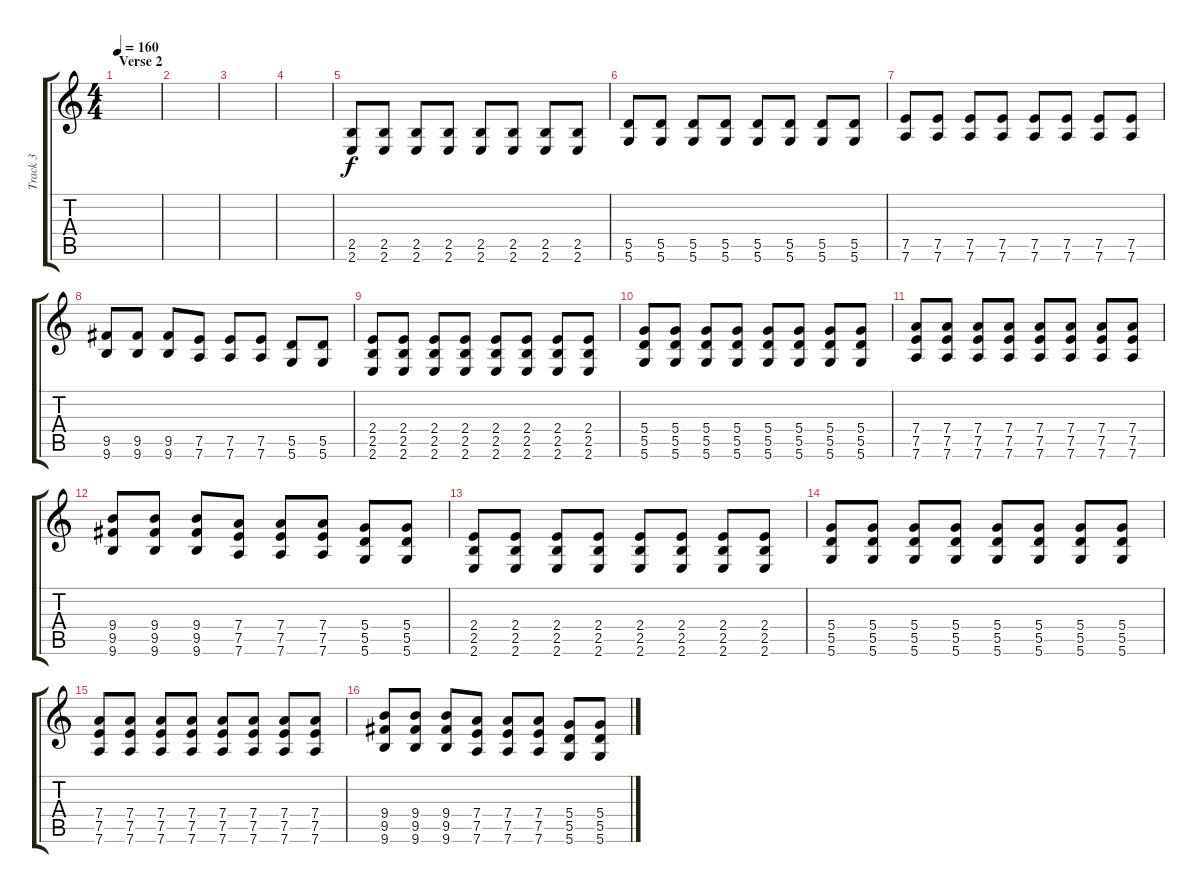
\track ("Track 3" "Track 3") {instrument distortionguitar}
\staff {score tabs}
\tuning (E4 B3 G3 D3 A2 D2) {hide}
\ts (4 4)
\section ("" "Verse 2")
\tempo 160
\clef g2
\ks c
|
|
|
|
(2.5 2.6).8 (2.5 2.6).8 (2.5 2.6).8 (2.5 2.6).8 (2.5 2.6).8 (2.5 2.6).8 (2.5 2.6).8 (2.5 2.6).8 |
(5.5 5.6).8 (5.5 5.6).8 (5.5 5.6).8 (5.5 5.6).8 (5.5 5.6).8 (5.5 5.6).8 (5.5 5.6).8 (5.5 5.6).8 |
(7.5 7.6).8 (7.5 7.6).8 (7.5 7.6).8 (7.5 7.6).8 (7.5 7.6).8 (7.5 7.6).8 (7.5 7.6).8 (7.5 7.6).8 |
(9.5 9.6).8 (9.5 9.6).8 (9.5 9.6).8 (7.5 7.6).8 (7.5 7.6).8 (7.5 7.6).8 (5.5 5.6).8 (5.5 5.6).8 |
(2.4 2.5 2.6).8 (2.4 2.5 2.6).8 (2.4 2.5 2.6).8 (2.4 2.5 2.6).8 (2.4 2.5 2.6).8 (2.4 2.5 2.6).8 (2.4 2.5 2.6).8 (2.4 2.5 2.6).8 |
(5.4 5.5 5.6).8 (5.4 5.5 5.6).8 (5.4 5.5 5.6).8 (5.4 5.5 5.6).8 (5.4 5.5 5.6).8 (5.4 5.5 5.6).8 (5.4 5.5 5.6).8 (5.4 5.5 5.6).8 |
(7.4 7.5 7.6).8 (7.4 7.5 7.6).8 (7.4 7.5 7.6).8 (7.4 7.5 7.6).8 (7.4 7.5 7.6).8 (7.4 7.5 7.6).8 (7.4 7.5 7.6).8 (7.4 7.5 7.6).8 |
(9.4 9.5 9.6).8 (9.4 9.5 9.6).8 (9.4 9.5 9.6).8 (7.4 7.5 7.6).8 (7.4 7.5 7.6).8 (7.4 7.5 7.6).8 (5.4 5.5 5.6).8 (5.4 5.5 5.6).8 |
(2.4 2.5 2.6).8 (2.4 2.5 2.6).8 (2.4 2.5 2.6).8 (2.4 2.5 2.6).8 (2.4 2.5 2.6).8 (2.4 2.5 2.6).8 (2.4 2.5 2.6).8 (2.4 2.5 2.6).8 |
(5.4 5.5 5.6).8 (5.4 5.5 5.6).8 (5.4 5.5 5.6).8 (5.4 5.5 5.6).8 (5.4 5.5 5.6).8 (5.4 5.5 5.6).8 (5.4 5.5 5.6).8 (5.4 5.5 5.6).8 |
(7.4 7.5 7.6).8 (7.4 7.5 7.6).8 (7.4 7.5 7.6).8 (7.4 7.5 7.6).8 (7.4 7.5 7.6).8 (7.4 7.5 7.6).8 (7.4 7.5 7.6).8 (7.4 7.5 7.6).8 |
(9.4 9.5 9.6).8 (9.4 9.5 9.6).8 (9.4 9.5 9.6).8 (7.4 7.5 7.6).8 (7.4 7.5 7.6).8 (7.4 7.5 7.6).8 (5.4 5.5 5.6).8 (5.4 5.5 5.6).8
